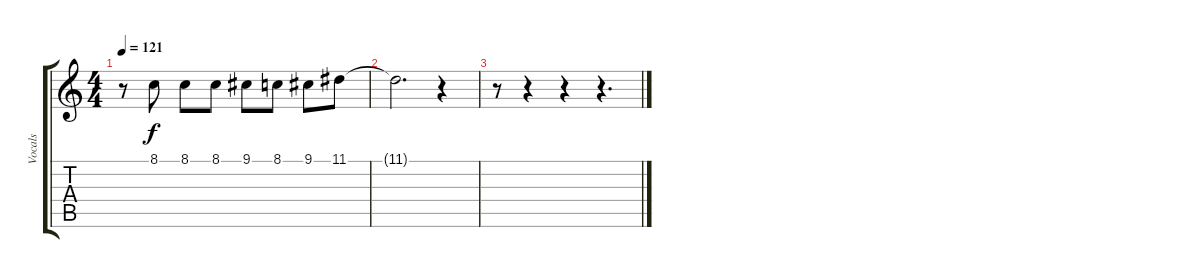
\track ("Vocals" "Vocals") {instrument choiraahs}
\staff {score tabs}
\tuning (E4 B3 G3 D3 A2 E2) {hide}
\ts (4 4)
\tempo 121
\clef g2
\ks c
r.8{dy f} 8.1.8 8.1.8 8.1.8 9.1.8 8.1.8 9.1.8 11.1.8 |
11.1{t}.2{d} r.4 |
r.8 r.4 r.4 r.4{d}
